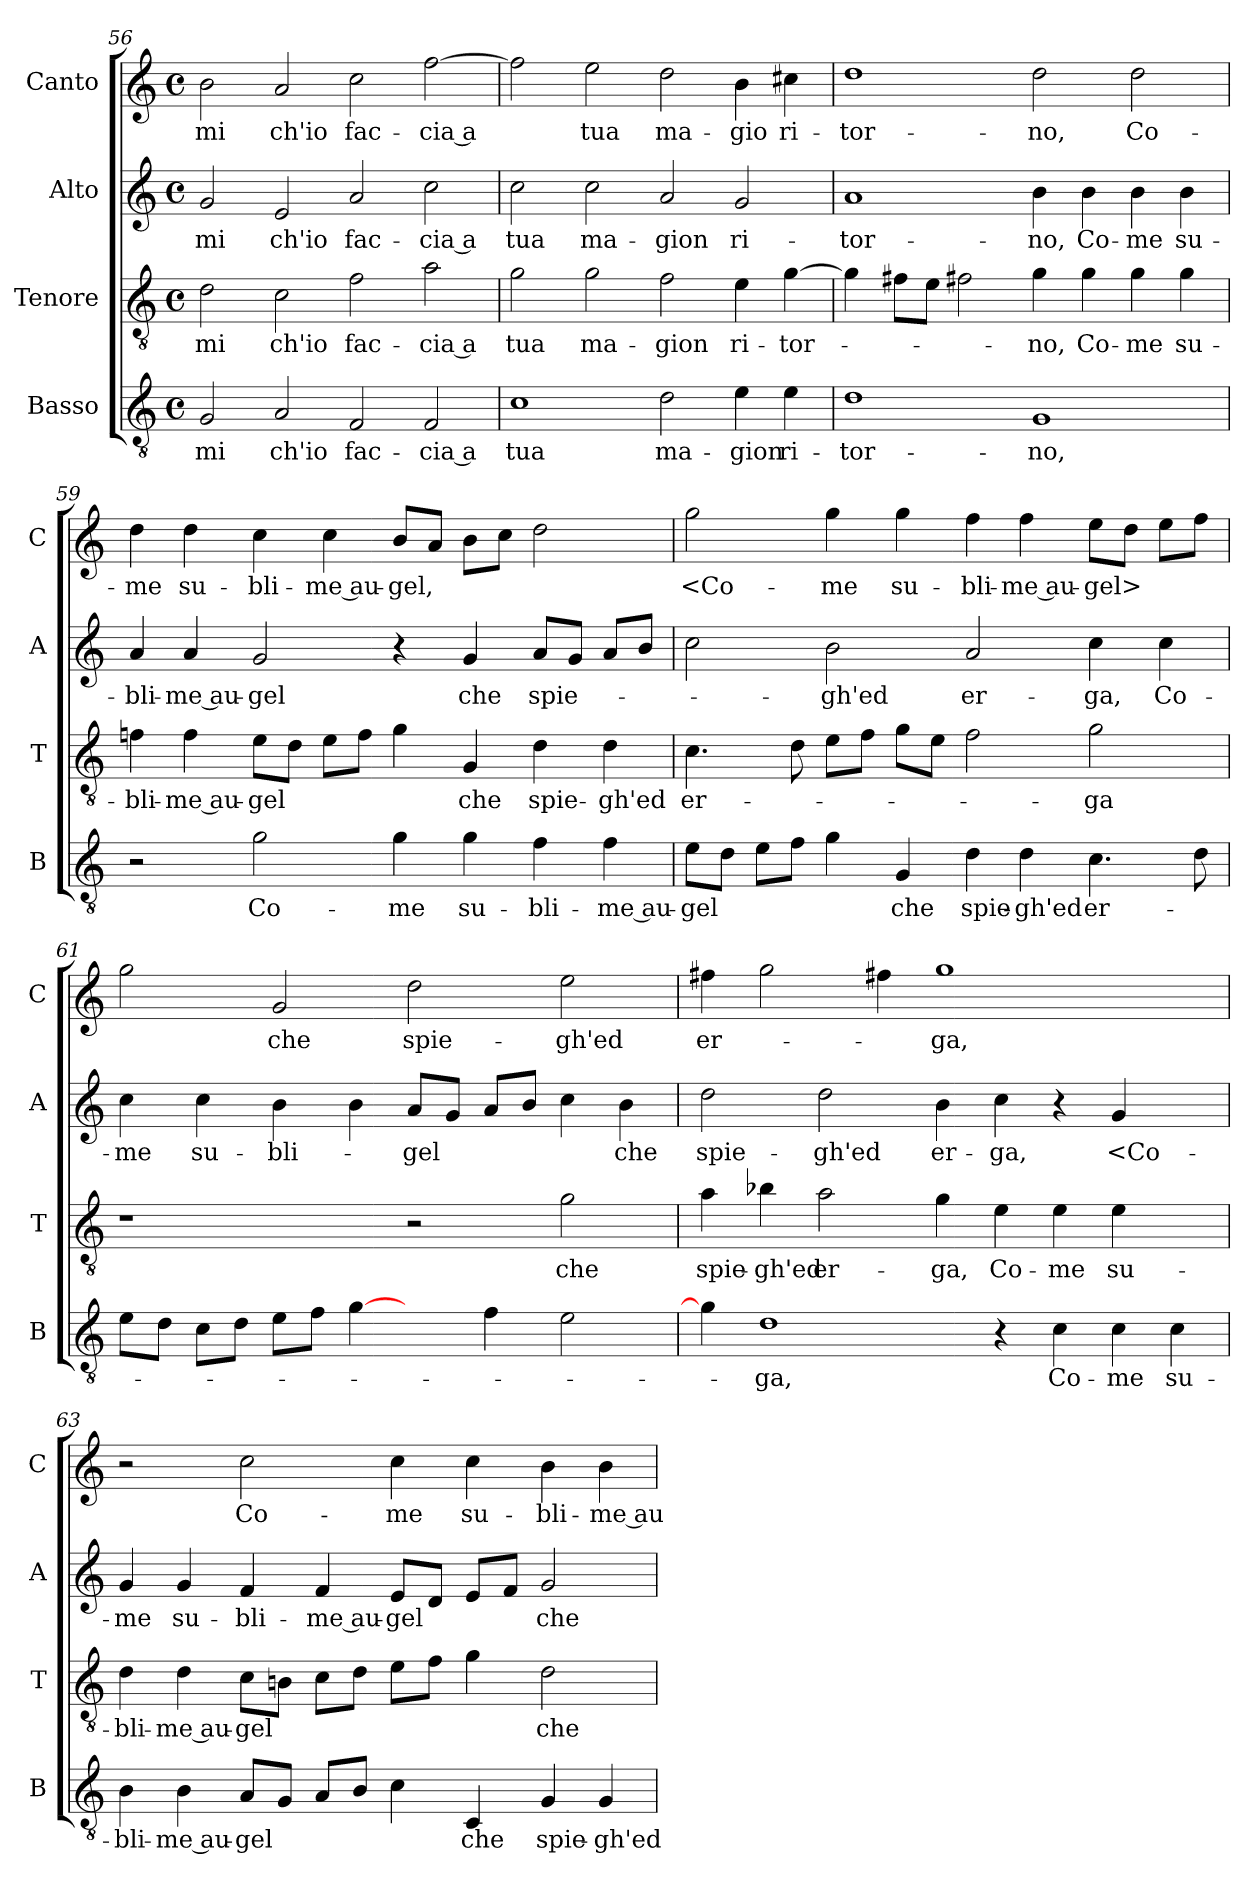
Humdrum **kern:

**kern	**text	**kern	**text	**kern	**text	**kern	**text
*part4	*part4	*part3	*part3	*part2	*part2	*part1	*part1
*staff4	*staff4	*staff3	*staff3	*staff2	*staff2	*staff1	*staff1
*I"Basso	*	*I"Tenore	*	*I"Alto	*	*I"Canto	*
*I'B	*	*I'T	*	*I'A	*	*I'C	*
*clefGv2	*	*clefGv2	*	*clefG2	*	*clefG2	*
*k[]	*	*k[]	*	*k[]	*	*k[]	*
*M4/4	*	*M4/4	*	*M4/4	*	*M4/4	*
*met(c)	*	*met(c)	*	*met(c)	*	*met(c)	*
=56	=56	=56	=56	=56	=56	=56	=56
2G	-mi	2d	-mi	2g	-mi	2b	-mi
2A	ch'io	2c	ch'io	2e	ch'io	2a	ch'io
2F	fac-	2f	fac-	2a	fac-	2cc	fac-
2F	-cia a	2a	-cia a	2cc	-cia a	[2ff	-cia a
=57	=57	=57	=57	=57	=57	=57	=57
1c	tua	2g	tua	2cc	tua	2ff]	.
.	.	2g	ma-	2cc	ma-	2ee	tua
2d	ma-	2f	-gion	2a	-gion	2dd	ma-
4e	-gion	4e	ri-	2g	ri-	4b	-gio
4e	ri-	[4g	-tor-	.	.	4cc#X	ri-
=58	=58	=58	=58	=58	=58	=58	=58
1d	-tor-	4g]	.	1a	-tor-	1dd	-tor-
.	.	8f#XL	.	.	.	.	.
.	.	8eJ	.	.	.	.	.
.	.	2f#X	.	.	.	.	.
1G	-no,	4g	-no,	4b	-no,	2dd	-no,
.	.	4g	Co-	4b	Co-	.	.
.	.	4g	-me	4b	-me	2dd	Co-
.	.	4g	su-	4b	su-	.	.
=59	=59	=59	=59	=59	=59	=59	=59
2r	.	4fn	-bli-	4a	-bli-	4dd	-me
.	.	4f	-me au-	4a	-me au-	4dd	su-
2g	Co-	8eL	-gel	2g	-gel	4cc	-bli-
.	.	8dJ	.	.	.	.	.
.	.	8eL	.	.	.	4cc	-me au-
.	.	8fJ	.	.	.	.	.
4g	-me	4g	.	4r	.	8bL	-gel,
.	.	.	.	.	.	8aJ	.
4g	su-	4G	che	4g	che	8bL	.
.	.	.	.	.	.	8ccJ	.
4f	-bli-	4d	spie-	8aL	spie-	2dd	.
.	.	.	.	8gJ	.	.	.
4f	-me au-	4d	-gh'ed	8aL	.	.	.
.	.	.	.	8bJ	.	.	.
=60	=60	=60	=60	=60	=60	=60	=60
8eL	-gel	4.c	er-	2cc	.	2gg	<Co-
8dJ	.	.	.	.	.	.	.
8eL	.	.	.	.	.	.	.
8fJ	.	8d	.	.	.	.	.
4g	.	8eL	.	2b	-gh'ed	4gg	-me
.	.	8fJ	.	.	.	.	.
4G	che	8gL	.	.	.	4gg	su-
.	.	8eJ	.	.	.	.	.
4d	spie-	2f	.	2a	er-	4ff	-bli-
4d	-gh'ed	.	.	.	.	4ff	-me au-
4.c	er-	2g	-ga	4cc	-ga,	8eeL	-gel>
.	.	.	.	.	.	8ddJ	.
.	.	.	.	4cc	Co-	8eeL	.
8d	.	.	.	.	.	8ffJ	.
=61	=61	=61	=61	=61	=61	=61	=61
8eL	.	1r	.	4cc	-me	2gg	.
8dJ	.	.	.	.	.	.	.
8cL	.	.	.	4cc	su-	.	.
8dJ	.	.	.	.	.	.	.
8eL	.	.	.	4b	-bli-	2g	che
8fJ	.	.	.	.	.	.	.
[4g	.	.	.	4b	.	.	.
4ryy	.	2r	.	8aL	-gel	2dd	spie-
.	.	.	.	8gJ	.	.	.
4f	.	.	.	8aL	.	.	.
.	.	.	.	8bJ	.	.	.
2e	.	2g	che	4cc	.	2ee	-gh'ed
.	.	.	.	4b	che	.	.
=62	=62	=62	=62	=62	=62	=62	=62
4g]	.	4a	spie-	2dd	spie-	4ff#X	er-
1d	-ga,	4b-X	-gh'ed	.	.	2gg	.
.	.	2a	er-	2dd	-gh'ed	.	.
.	.	.	.	.	.	4ff#X	.
.	.	4g	-ga,	4b	er-	1gg	-ga,
4r	.	4e	Co-	4cc	-ga,	.	.
4c	Co-	4e	-me	4r	.	.	.
4c	-me	4e	su-	4g	<Co-	.	.
4c	su-	4ryy	.	4ryy	.	4ryy	.
=63	=63	=63	=63	=63	=63	=63	=63
4B	-bli-	4d	-bli-	4g	-me	2r	.
4B	-me au-	4d	-me au-	4g	su-	.	.
8AL	-gel	8cL	-gel	4f	-bli-	2cc	Co-
8GJ	.	8BnJ	.	.	.	.	.
8AL	.	8cL	.	4f	-me au-	.	.
8BJ	.	8dJ	.	.	.	.	.
4c	.	8eL	.	8eL	-gel	4cc	-me
.	.	8fJ	.	8dJ	.	.	.
4C	che	4g	.	8eL	.	4cc	su-
.	.	.	.	8fJ	.	.	.
4G	spie-	2d	che	2g	che	4b	-bli-
4G	-gh'ed	.	.	.	.	4b	-me au-
=	=	=	=	=	=	=	=
*-	*-	*-	*-	*-	*-	*-	*-
